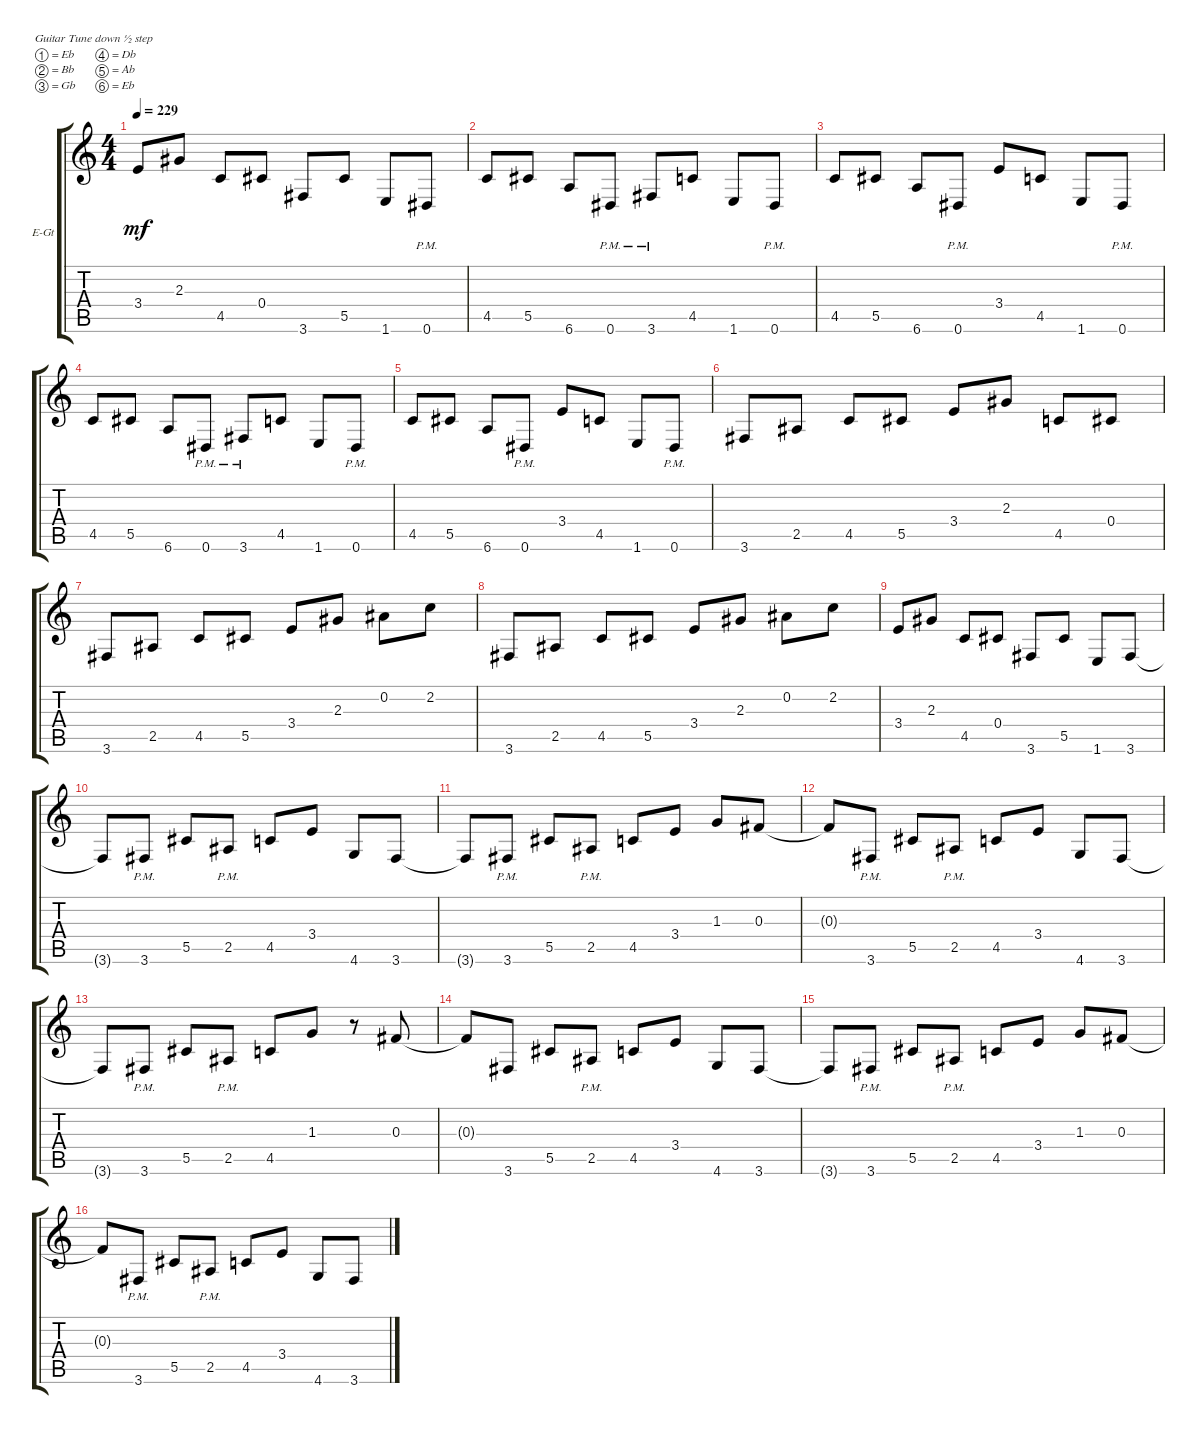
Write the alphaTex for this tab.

\defaultSystemsLayout 4
\bracketExtendMode groupsimilarinstruments
\firstSystemTrackNameOrientation horizontal
\otherSystemsTrackNameOrientation horizontal
\track ("Electric Guitar" "E-Gt") {instrument overdrivenguitar}
\staff {score tabs}
\tuning (Eb4 Bb3 Gb3 Db3 Ab2 Eb2)
\ts (4 4)
\tempo 229
\clef g2
\ks c
3.4.8{dy mf} 2.3.8 4.5.8 0.4.8 3.6.8 5.5.8 1.6.8 0.6{pm}.8 |
4.5.8 5.5.8 6.6.8 0.6{pm}.8 3.6{pm}.8 4.5.8 1.6.8 0.6{pm}.8 |
4.5.8 5.5.8 6.6.8 0.6{pm}.8 3.4.8 4.5.8 1.6.8 0.6{pm}.8 |
4.5.8 5.5.8 6.6.8 0.6{pm}.8 3.6{pm}.8 4.5.8 1.6.8 0.6{pm}.8 |
4.5.8 5.5.8 6.6.8 0.6{pm}.8 3.4.8 4.5.8 1.6.8 0.6{pm}.8 |
3.6.8 2.5.8 4.5.8 5.5.8 3.4.8 2.3.8 4.5.8 0.4.8 |
3.6.8 2.5.8 4.5.8 5.5.8 3.4.8 2.3.8 0.2.8 2.2.8 |
3.6.8 2.5.8 4.5.8 5.5.8 3.4.8 2.3.8 0.2.8 2.2.8 |
3.4.8 2.3.8 4.5.8 0.4.8 3.6.8 5.5.8 1.6.8 3.6.8 |
3.6{t}.8 3.6{pm}.8 5.5.8 2.5{pm}.8 4.5.8 3.4.8 4.6.8 3.6.8 |
3.6{t}.8 3.6{pm}.8 5.5.8 2.5{pm}.8 4.5.8 3.4.8 1.3.8 0.3.8 |
0.3{t}.8 3.6{pm}.8 5.5.8 2.5{pm}.8 4.5.8 3.4.8 4.6.8 3.6.8 |
3.6{t}.8 3.6{pm}.8 5.5.8 2.5{pm}.8 4.5.8 1.3.8 r.8 0.3.8 |
0.3{t}.8 3.6.8 5.5.8 2.5{pm}.8 4.5.8 3.4.8 4.6.8 3.6.8 |
3.6{t}.8 3.6{pm}.8 5.5.8 2.5{pm}.8 4.5.8 3.4.8 1.3.8 0.3.8 |
0.3{t}.8 3.6{pm}.8 5.5.8 2.5{pm}.8 4.5.8 3.4.8 4.6.8 3.6.8
